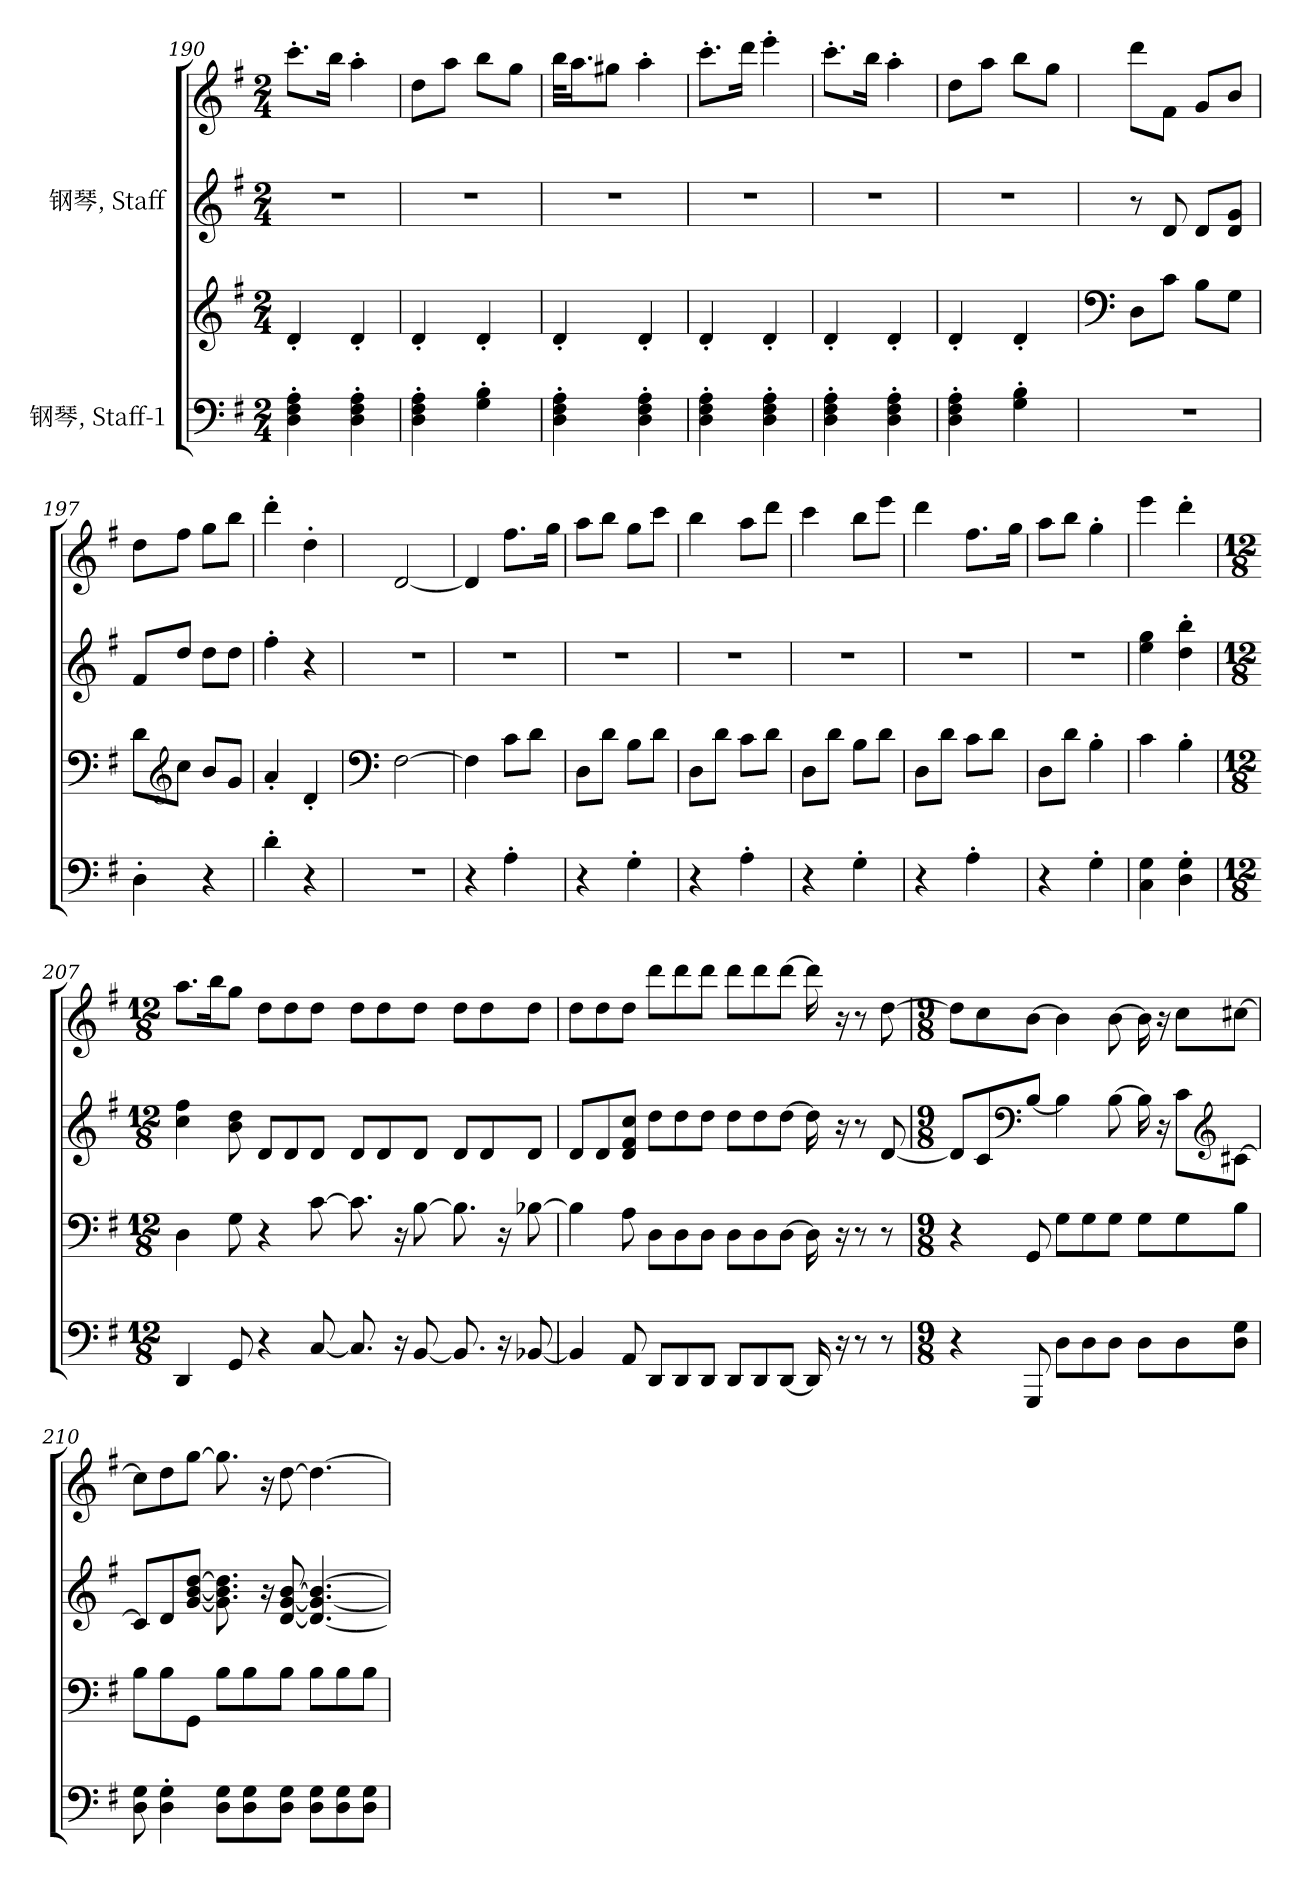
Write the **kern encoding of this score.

**kern	**kern	**kern	**kern
*part2	*part2	*part1	*part1
*staff4	*staff3	*staff2	*staff1
*I"钢琴, Staff-1	*	*I"钢琴, Staff	*
*clefF4	*clefG2	*clefG2	*clefG2
*k[f#]	*k[f#]	*k[f#]	*k[f#]
*M2/4	*M2/4	*M2/4	*M2/4
=190	=190	=190	=190
4D\' 4F#\' 4A\'	4d'/	2r	8.ccc'\L
.	.	.	16bb\Jk
4D\' 4F#\' 4A\'	4d'/	.	4aa'\
=191	=191	=191	=191
4D\' 4F#\' 4A\'	4d'/	2r	8dd\L
.	.	.	8aa\J
4G\' 4B\'	4d'/	.	8bb\L
.	.	.	8gg\J
=192	=192	=192	=192
4D\' 4F#\' 4A\'	4d'/	2r	32bb\KLL
.	.	.	16.aa\J
.	.	.	8gg#X\J
4D\' 4F#\' 4A\'	4d'/	.	4aa'\
=193	=193	=193	=193
4D\' 4F#\' 4A\'	4d'/	2r	8.ccc'\L
.	.	.	16ddd\Jk
4D\' 4F#\' 4A\'	4d'/	.	4eee'\
!!LO:LB:g=z
=194	=194	=194	=194
4D\' 4F#\' 4A\'	4d'/	2r	8.ccc'\L
.	.	.	16bb\Jk
4D\' 4F#\' 4A\'	4d'/	.	4aa'\
=195	=195	=195	=195
4D\' 4F#\' 4A\'	4d'/	2r	8dd\L
.	.	.	8aa\J
4G\' 4B\'	4d'/	.	8bb\L
.	.	.	8gg\J
=196	=196	=196	=196
*	*clefF4	*	*
2r	8D\L	8r	8ddd\L
.	8c\J	8d/	8f#\J
.	8B\L	8d/L	8g/L
.	8G\J	8d/ 8g/J	8b/J
=197	=197	=197	=197
4D'\	8d\L	8f#/L	8dd\L
*	*clefG2	*	*
.	8cc\J	8dd/J	8ff#\J
4r	8b/L	8dd\L	8gg\L
.	8g/J	8dd\J	8bb\J
=198	=198	=198	=198
4d'\	4a'/	4ff#'\	4ddd'\
4r	4d'/	4r	4dd'\
=199	=199	=199	=199
*	*clefF4	*	*
2r	[2F#\	2r	[2d/
=200	=200	=200	=200
4r	4F#\]	2r	4d/]
4A'\	8c\L	.	8.ff#\L
.	8d\J	.	.
.	.	.	16gg\Jk
=201	=201	=201	=201
4r	8D\L	2r	8aa\L
.	8d\J	.	8bb\J
4G'\	8B\L	.	8gg\L
.	8d\J	.	8ccc\J
!!LO:PB:g=z
=202	=202	=202	=202
4r	8D\L	2r	4bb\
.	8d\J	.	.
4A'\	8c\L	.	8aa\L
.	8d\J	.	8ddd\J
=203	=203	=203	=203
4r	8D\L	2r	4ccc\
.	8d\J	.	.
4G'\	8B\L	.	8bb\L
.	8d\J	.	8eee\J
=204	=204	=204	=204
4r	8D\L	2r	4ddd\
.	8d\J	.	.
4A'\	8c\L	.	8.ff#\L
.	8d\J	.	.
.	.	.	16gg\Jk
=205	=205	=205	=205
4r	8D\L	2r	8aa\L
.	8d\J	.	8bb\J
4G'\	4B'\	.	4gg'\
=206	=206	=206	=206
4C\ 4G\	4c\	4ee\ 4gg\	4eee\
4D\' 4G\'	4B'\	4dd\' 4bb\'	4ddd'\
!!LO:LB:g=z
=207	=207	=207	=207
*M12/8	*M12/8	*M12/8	*M12/8
4DD/	4D\	4cc\ 4ff#\	8.aa\L
.	.	.	16bb\K
*	*	*	*MM95
8GG/	8G\	8b\ 8dd\	8gg\J
4r	4r	8d/L	8dd\L
.	.	8d/	8dd\
[8C/	[8c\	8d/J	8dd\J
8.C/]	8.c\]	8d/L	8dd\L
.	.	8d/	8dd\
16r	16r	.	.
[8BB/	[8B\	8d/J	8dd\J
8.BB/]	8.B\]	8d/L	8dd\L
.	.	8d/	8dd\
16r	16r	.	.
[8BB-X/	[8B-X\	8d/J	8dd\J
=208	=208	=208	=208
4BB-/]	4B-\]	8d/L	8dd\L
.	.	8d/	8dd\
*	*	*	*MM80
8AA/	8A\	8d/ 8f#/ 8cc/J	8dd\J
8DD/L	8D\L	8dd\L	8ddd\L
8DD/	8D\	8dd\	8ddd\
8DD/J	8D\J	8dd\J	8ddd\J
8DD/L	8D\L	8dd\L	8ddd\L
8DD/	8D\	8dd\	8ddd\
[8DD/J	[8D\J	[8dd\J	[8ddd\J
16DD/]	16D\]	16dd\]	16ddd\]
16r	16r	16r	16r
8r	8r	8r	8r
*	*	*	*MM95
8r	8r	[8d/	[8dd\
!!LO:LB:g=z
=209	=209	=209	=209
*M9/8	*M9/8	*M9/8	*M9/8
4r	4r	8d/L]	8dd\L]
.	.	8c/	8cc\
*	*	*clefF4	*
8GGG/	8GG/	[8B/J	[8b\J
8D\L	8G\L	4B\]	4b\]
8D\	8G\	.	.
8D\J	8G\J	[8B\	[8b\
8D\L	8G\L	16B\]	16b\]
.	.	16r	16r
8D\	8G\	8c\L	8cc\L
*	*	*clefG2	*
8D\ 8G\J	8B\J	[8c#X\J	[8cc#X\J
=210	=210	=210	=210
8D\ 8G\	8B\L	8c#/L]	8cc#\L]
4D\' 4G\'	8B\	8d/	8dd\
.	8GG\J	[8g/ [8b/ [8dd/J	[8gg\J
8D\ 8G\L	8B\L	8.g\] 8.b\] 8.dd\]	8.gg\]
8D\ 8G\	8B\	.	.
.	.	16r	16r
8D\ 8G\J	8B\J	[8d/ [8g/ [8b/	[8dd\
8D\ 8G\L	8B\L	4.d/_ 4.g/_ 4.b/_	4.dd\_
8D\ 8G\	8B\	.	.
8D\ 8G\J	8B\J	.	.
=	=	=	=
*-	*-	*-	*-
